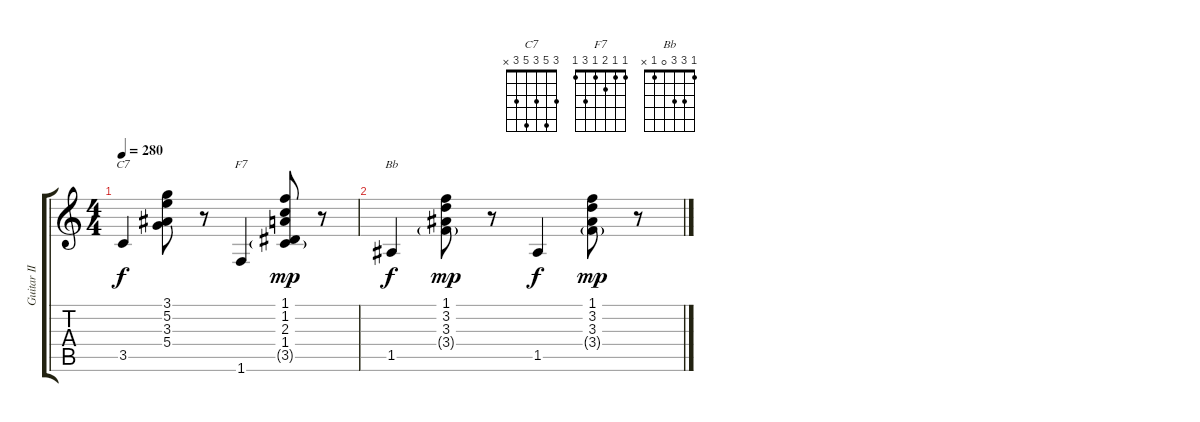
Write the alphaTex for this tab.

\track ("Guitar II" "Guitar II") {instrument acousticguitarsteel}
\staff {score tabs}
\tuning (E4 B3 G3 D3 A2 E2) {hide}
\chord ("C7" 3 5 3 5 3 x)
\chord ("F7" 1 1 2 1 3 1)
\chord ("Bb" 1 3 3 0 1 x)
\ts (4 4)
\tempo 280
\clef g2
\ks c
3.5.4{ch "C7" dy f} (3.1 5.2 3.3 5.4).8 r.8 1.6.4{ch "F7"} (1.1 1.2 2.3 1.4 3.5{g}).8{dy mp} r.8 |
1.5.4{ch "Bb" dy f} (1.1 3.2 3.3 3.4{g}).8{dy mp} r.8 1.5.4{dy f} (1.1 3.2 3.3 3.4{g}).8{dy mp} r.8
